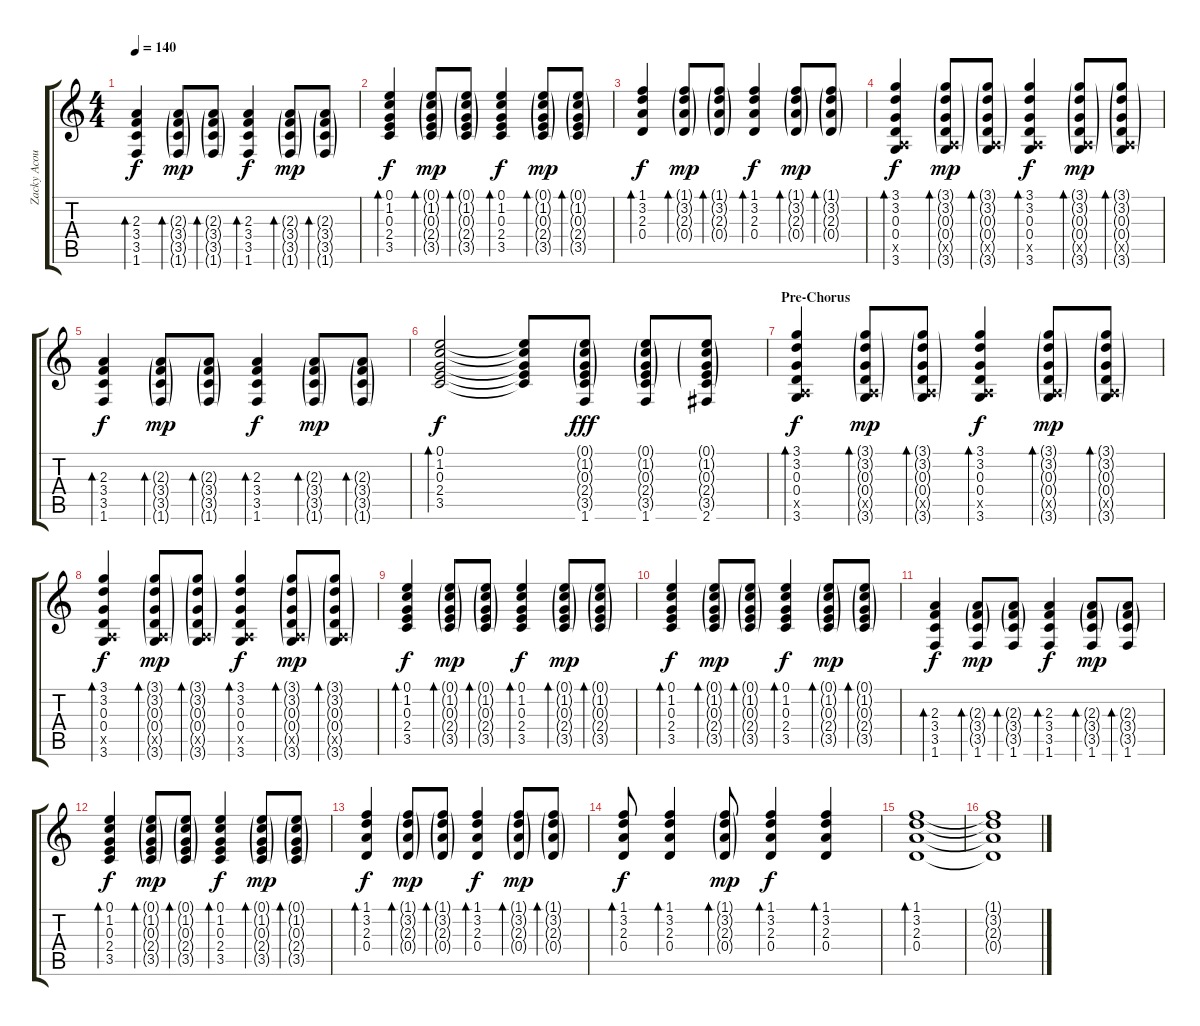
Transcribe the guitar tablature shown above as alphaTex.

\track ("Zacky Acoustic" "Zacky Acou") {instrument acousticguitarsteel}
\staff {score tabs}
\tuning (E4 B3 G3 D3 A2 E2) {hide}
\ts (4 4)
\tempo 140
\clef g2
\ks c
(2.3 3.4 3.5 1.6).4{bd 60 dy f} (2.3{g} 3.4{g} 3.5{g} 1.6{g}).8{bd 60 dy mp} (2.3{g} 3.4{g} 3.5{g} 1.6{g}).8{bd 60} (2.3 3.4 3.5 1.6).4{bd 60 dy f} (2.3{g} 3.4{g} 3.5{g} 1.6{g}).8{bd 60 dy mp} (2.3{g} 3.4{g} 3.5{g} 1.6{g}).8{bd 60} |
(0.1 1.2 0.3 2.4 3.5).4{bd 60 dy f} (0.1{g} 1.2{g} 0.3{g} 2.4{g} 3.5{g}).8{bd 60 dy mp} (0.1{g} 1.2{g} 0.3{g} 2.4{g} 3.5{g}).8{bd 60} (0.1 1.2 0.3 2.4 3.5).4{bd 60 dy f} (0.1{g} 1.2{g} 0.3{g} 2.4{g} 3.5{g}).8{bd 60 dy mp} (0.1{g} 1.2{g} 0.3{g} 2.4{g} 3.5{g}).8{bd 60} |
(1.1 3.2 2.3 0.4).4{bd 60 dy f} (1.1{g} 3.2{g} 2.3{g} 0.4{g}).8{bd 60 dy mp} (1.1{g} 3.2{g} 2.3{g} 0.4{g}).8{bd 60} (1.1 3.2 2.3 0.4).4{bd 60 dy f} (1.1{g} 3.2{g} 2.3{g} 0.4{g}).8{bd 60 dy mp} (1.1{g} 3.2{g} 2.3{g} 0.4{g}).8{bd 60} |
(3.1 3.2 0.3 0.4 0.5{x} 3.6).4{bd 60 dy f} (3.1{g} 3.2{g} 0.3{g} 0.4{g} 0.5{g x} 3.6{g}).8{bd 60 dy mp} (3.1{g} 3.2{g} 0.3{g} 0.4{g} 0.5{g x} 3.6{g}).8{bd 60} (3.1 3.2 0.3 0.4 0.5{x} 3.6).4{bd 60 dy f} (3.1{g} 3.2{g} 0.3{g} 0.4{g} 0.5{g x} 3.6{g}).8{bd 60 dy mp} (3.1{g} 3.2{g} 0.3{g} 0.4{g} 0.5{g x} 3.6{g}).8{bd 60} |
(2.3 3.4 3.5 1.6).4{bd 60 dy f} (2.3{g} 3.4{g} 3.5{g} 1.6{g}).8{bd 60 dy mp} (2.3{g} 3.4{g} 3.5{g} 1.6{g}).8{bd 60} (2.3 3.4 3.5 1.6).4{bd 60 dy f} (2.3{g} 3.4{g} 3.5{g} 1.6{g}).8{bd 60 dy mp} (2.3{g} 3.4{g} 3.5{g} 1.6{g}).8{bd 60} |
(0.1 1.2 0.3 2.4 3.5).2{bd 60 dy f} (0.1{t} 1.2{t} 0.3{t} 2.4{t} 3.5{t}).8 (0.1{g} 1.2{g} 0.3{g} 2.4{g} 3.5{g} 1.6).8{dy fff} (0.1{g} 1.2{g} 0.3{g} 2.4{g} 3.5{g} 1.6).8 (0.1{g} 1.2{g} 0.3{g} 2.4{g} 3.5{g} 2.6).8 |
\section ("" "Pre-Chorus")
(3.1 3.2 0.3 0.4 0.5{x} 3.6).4{bd 60 dy f} (3.1{g} 3.2{g} 0.3{g} 0.4{g} 0.5{g x} 3.6{g}).8{bd 60 dy mp} (3.1{g} 3.2{g} 0.3{g} 0.4{g} 0.5{g x} 3.6{g}).8{bd 60} (3.1 3.2 0.3 0.4 0.5{x} 3.6).4{bd 60 dy f} (3.1{g} 3.2{g} 0.3{g} 0.4{g} 0.5{g x} 3.6{g}).8{bd 60 dy mp} (3.1{g} 3.2{g} 0.3{g} 0.4{g} 0.5{g x} 3.6{g}).8{bd 60} |
(3.1 3.2 0.3 0.4 0.5{x} 3.6).4{bd 60 dy f} (3.1{g} 3.2{g} 0.3{g} 0.4{g} 0.5{g x} 3.6{g}).8{bd 60 dy mp} (3.1{g} 3.2{g} 0.3{g} 0.4{g} 0.5{g x} 3.6{g}).8{bd 60} (3.1 3.2 0.3 0.4 0.5{x} 3.6).4{bd 60 dy f} (3.1{g} 3.2{g} 0.3{g} 0.4{g} 0.5{g x} 3.6{g}).8{bd 60 dy mp} (3.1{g} 3.2{g} 0.3{g} 0.4{g} 0.5{g x} 3.6{g}).8{bd 60} |
(0.1 1.2 0.3 2.4 3.5).4{bd 60 dy f} (0.1{g} 1.2{g} 0.3{g} 2.4{g} 3.5{g}).8{bd 60 dy mp} (0.1{g} 1.2{g} 0.3{g} 2.4{g} 3.5{g}).8{bd 60} (0.1 1.2 0.3 2.4 3.5).4{bd 60 dy f} (0.1{g} 1.2{g} 0.3{g} 2.4{g} 3.5{g}).8{bd 60 dy mp} (0.1{g} 1.2{g} 0.3{g} 2.4{g} 3.5{g}).8{bd 60} |
(0.1 1.2 0.3 2.4 3.5).4{bd 60 dy f} (0.1{g} 1.2{g} 0.3{g} 2.4{g} 3.5{g}).8{bd 60 dy mp} (0.1{g} 1.2{g} 0.3{g} 2.4{g} 3.5{g}).8{bd 60} (0.1 1.2 0.3 2.4 3.5).4{bd 60 dy f} (0.1{g} 1.2{g} 0.3{g} 2.4{g} 3.5{g}).8{bd 60 dy mp} (0.1{g} 1.2{g} 0.3{g} 2.4{g} 3.5{g}).8{bd 60} |
(2.3 3.4 3.5 1.6).4{bd 60 dy f} (2.3{g} 3.4{g} 3.5{g} 1.6).8{bd 60 dy mp} (2.3{g} 3.4{g} 3.5{g} 1.6).8{bd 60} (2.3 3.4 3.5 1.6).4{bd 60 dy f} (2.3{g} 3.4{g} 3.5{g} 1.6).8{bd 60 dy mp} (2.3{g} 3.4{g} 3.5{g} 1.6).8{bd 60} |
(0.1 1.2 0.3 2.4 3.5).4{bd 60 dy f} (0.1{g} 1.2{g} 0.3{g} 2.4{g} 3.5{g}).8{bd 60 dy mp} (0.1{g} 1.2{g} 0.3{g} 2.4{g} 3.5{g}).8{bd 60} (0.1 1.2 0.3 2.4 3.5).4{bd 60 dy f} (0.1{g} 1.2{g} 0.3{g} 2.4{g} 3.5{g}).8{bd 60 dy mp} (0.1{g} 1.2{g} 0.3{g} 2.4{g} 3.5{g}).8{bd 60} |
(1.1 3.2 2.3 0.4).4{bd 60 dy f} (1.1{g} 3.2{g} 2.3{g} 0.4{g}).8{bd 60 dy mp} (1.1{g} 3.2{g} 2.3{g} 0.4{g}).8{bd 60} (1.1 3.2 2.3 0.4).4{bd 60 dy f} (1.1{g} 3.2{g} 2.3{g} 0.4{g}).8{bd 60 dy mp} (1.1{g} 3.2{g} 2.3{g} 0.4{g}).8{bd 60} |
(1.1 3.2 2.3 0.4).8{bd 60 dy f} (1.1 3.2 2.3 0.4).4{bd 60} (1.1{g} 3.2{g} 2.3{g} 0.4{g}).8{bd 60 dy mp} (1.1 3.2 2.3 0.4).4{bd 60 dy f} (1.1 3.2 2.3 0.4).4{bd 60} |
(1.1 3.2 2.3 0.4).1{bd 60} |
(1.1{t} 3.2{t} 2.3{t} 0.4{t}).1
